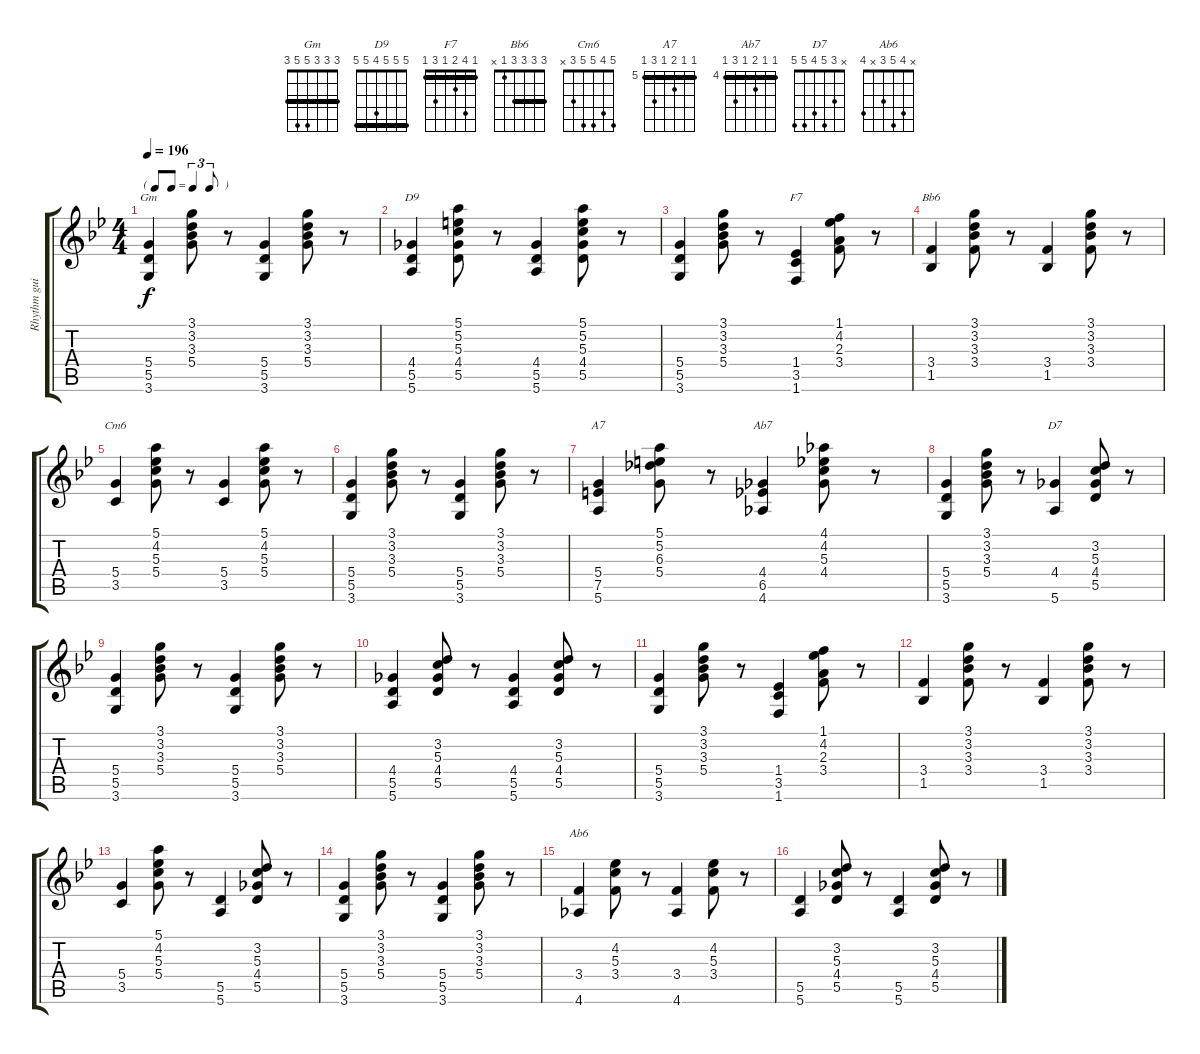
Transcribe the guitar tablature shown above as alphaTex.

\track ("Rhythm guitar" "Rhythm gui") {instrument acousticguitarsteel}
\staff {score tabs}
\tuning (E4 B3 G3 D3 A2 E2) {hide}
\chord ("Gm" 3 3 3 5 5 3) {barre 3}
\chord ("D9" 5 5 5 4 5 5) {barre 5}
\chord ("F7" 1 4 2 1 3 1) {barre 1}
\chord ("Bb6" 3 3 3 3 1 x) {barre 3}
\chord ("Cm6" 5 4 5 5 3 x)
\chord ("A7" 5 5 6 5 7 5) {firstfret 5 barre 5}
\chord ("Ab7" 4 4 5 4 6 4) {firstfret 4 barre 4}
\chord ("D7" x 3 5 4 5 5)
\chord ("Ab6" x 4 5 3 x 4)
\ts (4 4)
\tf triplet8th
\tempo 196
\clef g2
\ks gminor
(5.4 5.5 3.6).4{ch "Gm" dy f} (3.1 3.2 3.3 5.4).8 r.8 (5.4 5.5 3.6).4 (3.1 3.2 3.3 5.4).8 r.8 |
(4.4 5.5 5.6).4{ch "D9"} (5.1 5.2 5.3 4.4 5.5).8 r.8 (4.4 5.5 5.6).4 (5.1 5.2 5.3 4.4 5.5).8 r.8 |
(5.4 5.5 3.6).4 (3.1 3.2 3.3 5.4).8 r.8 (1.4 3.5 1.6).4{ch "F7"} (1.1 4.2 2.3 3.4).8 r.8 |
(3.4 1.5).4{ch "Bb6"} (3.1 3.2 3.3 3.4).8 r.8 (3.4 1.5).4 (3.1 3.2 3.3 3.4).8 r.8 |
(5.4 3.5).4{ch "Cm6"} (5.1 4.2 5.3 5.4).8 r.8 (5.4 3.5).4 (5.1 4.2 5.3 5.4).8 r.8 |
(5.4 5.5 3.6).4 (3.1 3.2 3.3 5.4).8 r.8 (5.4 5.5 3.6).4 (3.1 3.2 3.3 5.4).8 r.8 |
(5.4 7.5 5.6).4{ch "A7"} (5.1 5.2 6.3 5.4).8 r.8 (4.4 6.5 4.6).4{ch "Ab7"} (4.1 4.2 5.3 4.4).8 r.8 |
(5.4 5.5 3.6).4 (3.1 3.2 3.3 5.4).8 r.8 (4.4 5.6).4{ch "D7"} (3.2 5.3 4.4 5.5).8 r.8 |
(5.4 5.5 3.6).4 (3.1 3.2 3.3 5.4).8 r.8 (5.4 5.5 3.6).4 (3.1 3.2 3.3 5.4).8 r.8 |
(4.4 5.5 5.6).4 (3.2 5.3 4.4 5.5).8 r.8 (4.4 5.5 5.6).4 (3.2 5.3 4.4 5.5).8 r.8 |
(5.4 5.5 3.6).4 (3.1 3.2 3.3 5.4).8 r.8 (1.4 3.5 1.6).4 (1.1 4.2 2.3 3.4).8 r.8 |
(3.4 1.5).4 (3.1 3.2 3.3 3.4).8 r.8 (3.4 1.5).4 (3.1 3.2 3.3 3.4).8 r.8 |
(5.4 3.5).4 (5.1 4.2 5.3 5.4).8 r.8 (5.5 5.6).4 (3.2 5.3 4.4 5.5).8 r.8 |
(5.4 5.5 3.6).4 (3.1 3.2 3.3 5.4).8 r.8 (5.4 5.5 3.6).4 (3.1 3.2 3.3 5.4).8 r.8 |
(3.4 4.6).4{ch "Ab6"} (4.2 5.3 3.4).8 r.8 (3.4 4.6).4 (4.2 5.3 3.4).8 r.8 |
(5.5 5.6).4 (3.2 5.3 4.4 5.5).8 r.8 (5.5 5.6).4 (3.2 5.3 4.4 5.5).8 r.8
